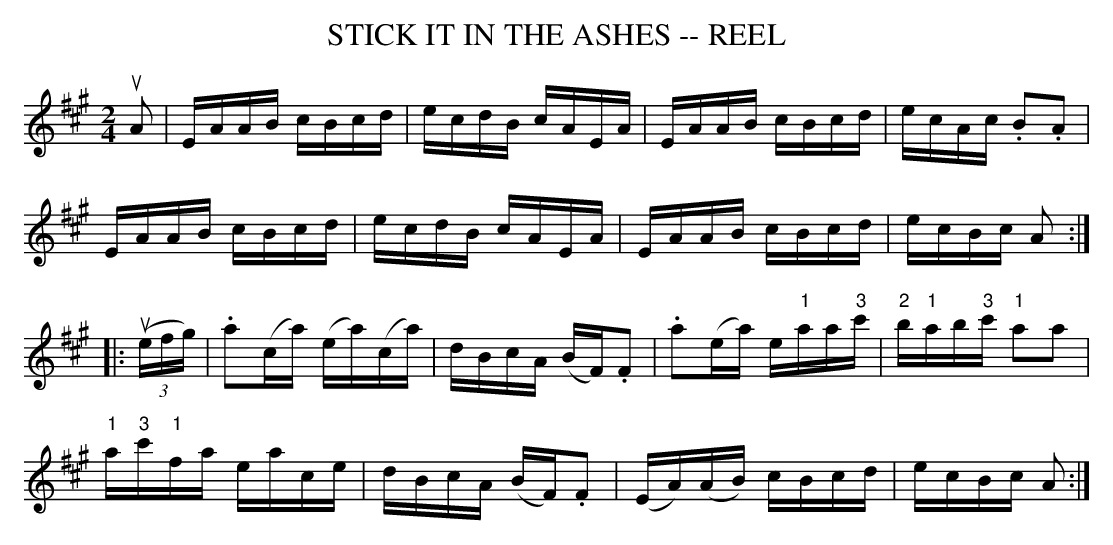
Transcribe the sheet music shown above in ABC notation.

X:1
T: STICK IT IN THE ASHES -- REEL
M:2/4
L:1/16
K:A
uA2 |\
EAAB cBcd | ecdB cAEA | EAAB cBcd | ecAc .B2.A2 |
EAAB cBcd | ecdB cAEA | EAAB cBcd | ecBc A2 :|
|: u((3efg) |\
.a2(ca) (ea)(ca) | dBcA (BF).F2 | .a2(ea) e"1"aa"3"c' | "2"b"1"ab"3"c' "1"a2a2 |
"1"a"3"c'"1"fa eace | dBcA (BF).F2 | (EA)(AB) cBcd | ecBc A2 :|
